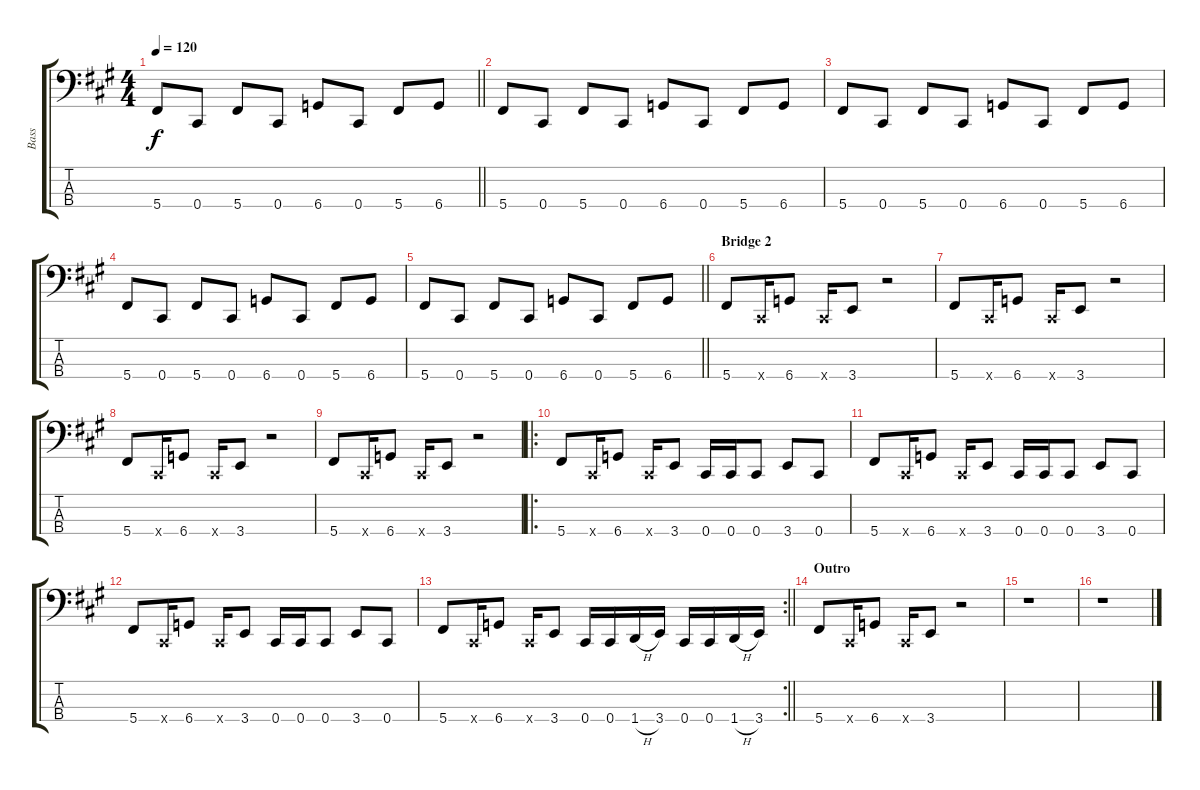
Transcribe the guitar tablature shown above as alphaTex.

\track ("Bass" "Bass") {instrument electricbasspick}
\staff {score tabs}
\tuning (Gb2 Db2 Ab1 Db1) {hide}
\ts (4 4)
\tempo 120
\clef f4
\barLineRight lightlight
\ks f#minor
5.4.8{dy f} 0.4.8 5.4.8 0.4.8 6.4.8 0.4.8 5.4.8 6.4.8 |
5.4.8 0.4.8 5.4.8 0.4.8 6.4.8 0.4.8 5.4.8 6.4.8 |
5.4.8 0.4.8 5.4.8 0.4.8 6.4.8 0.4.8 5.4.8 6.4.8 |
5.4.8 0.4.8 5.4.8 0.4.8 6.4.8 0.4.8 5.4.8 6.4.8 |
\barLineRight lightlight
5.4.8 0.4.8 5.4.8 0.4.8 6.4.8 0.4.8 5.4.8 6.4.8 |
\section ("" "Bridge 2")
5.4.8 0.4{x}.16 6.4.8 0.4{x}.16 3.4.8 r.2 |
5.4.8 0.4{x}.16 6.4.8 0.4{x}.16 3.4.8 r.2 |
5.4.8 0.4{x}.16 6.4.8 0.4{x}.16 3.4.8 r.2 |
5.4.8 0.4{x}.16 6.4.8 0.4{x}.16 3.4.8 r.2 |
\ro
5.4.8 0.4{x}.16 6.4.8 0.4{x}.16 3.4.8 0.4.16 0.4.16 0.4.8 3.4.8 0.4.8 |
5.4.8 0.4{x}.16 6.4.8 0.4{x}.16 3.4.8 0.4.16 0.4.16 0.4.8 3.4.8 0.4.8 |
5.4.8 0.4{x}.16 6.4.8 0.4{x}.16 3.4.8 0.4.16 0.4.16 0.4.8 3.4.8 0.4.8 |
\rc 2
\barLineRight lightlight
5.4.8 0.4{x}.16 6.4.8 0.4{x}.16 3.4.8 0.4.16 0.4.16 1.4{h}.16 3.4.16 0.4.16 0.4.16 1.4{h}.16 3.4.16 |
\section ("" "Outro")
5.4.8 0.4{x}.16 6.4.8 0.4{x}.16 3.4.8 r.2 |
r.1 |
r.1
